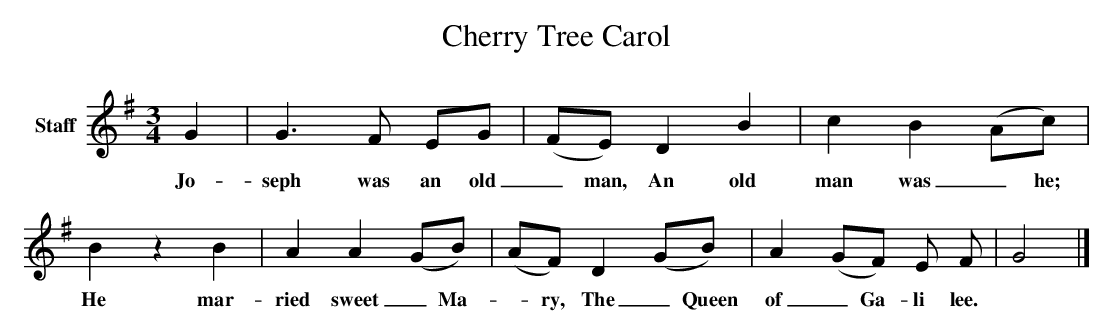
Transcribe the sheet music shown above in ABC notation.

X:1
T: Cherry Tree Carol
L: 1/4
M: 3/4
V: P1 name="Staff"
K: G
[V: P1]  G | G3/ F/ E/G/ | (F/E/) D B | c B (A/c/) | Bz B | A A (G/B/) | (A/F/) D (G/B/) | A (G/F/) E/ F/ | G2|]
w:  Jo- seph was an old_ man, An old man was_ he; He mar- ried sweet_ Ma-_ ry, The_ Queen of_ Ga- li lee.
